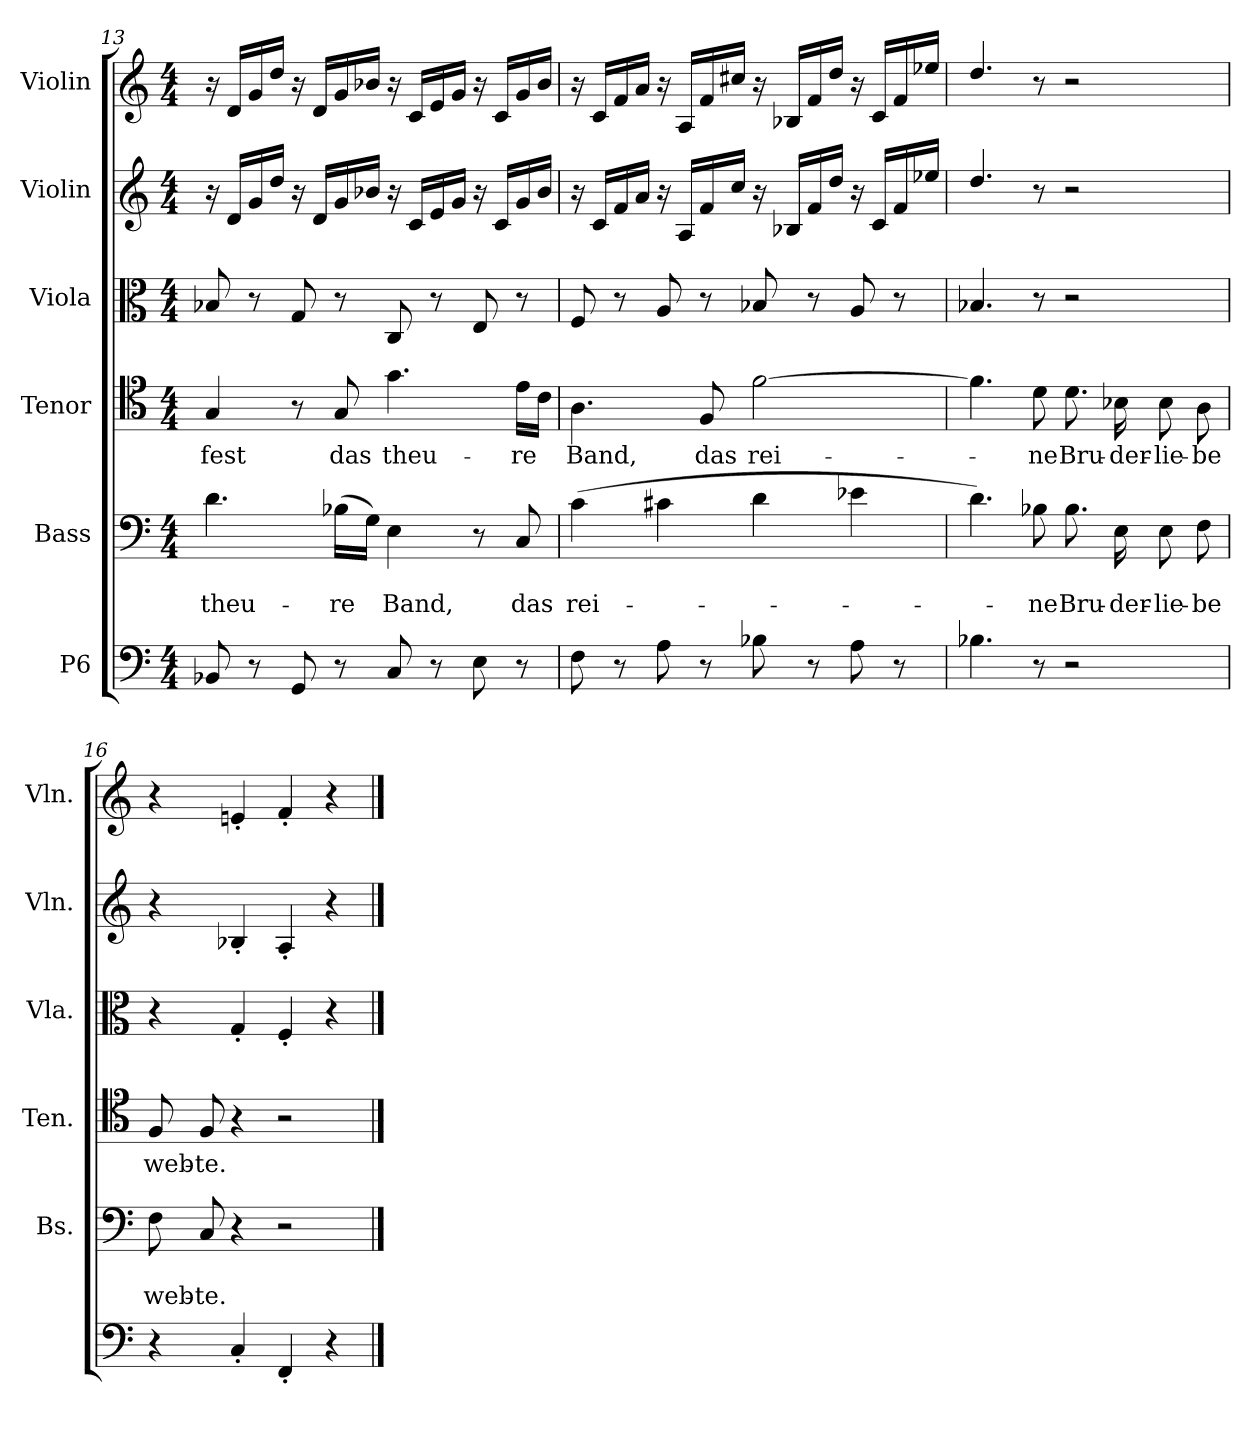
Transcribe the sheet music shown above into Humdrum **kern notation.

**kern	**kern	**text	**text	**kern	**text	**kern	**kern	**kern
*part6	*part5	*part5	*part5	*part4	*part4	*part3	*part2	*part1
*staff6	*staff5	*staff5	*staff5	*staff4	*staff4	*staff3	*staff2	*staff1
*I"P6	*I"Bass	*	*	*I"Tenor	*	*I"Viola	*I"Violin	*I"Violin
*	*I'Bs.	*	*	*I'Ten.	*	*I'Vla.	*I'Vln.	*I'Vln.
*clefF4	*clefF4	*	*	*clefC4	*	*clefC3	*clefG2	*clefG2
*k[]	*k[]	*	*	*k[]	*	*k[]	*k[]	*k[]
*C:	*C:	*	*	*C:	*	*C:	*C:	*C:
*M4/4	*M4/4	*	*	*M4/4	*	*M4/4	*M4/4	*M4/4
=13	=13	=13	=13	=13	=13	=13	=13	=13
!	!	!	!LO:LY:b	!	!LO:LY:b	!	!	!
8BB-X/	4.d\	.	theu-	4G/	fest	8B-X/	16r	16r
.	.	.	.	.	.	.	16d/LL	16d/LL
8r	.	.	.	.	.	8r	16g/	16g/
.	.	.	.	.	.	.	16dd/JJ	16dd/JJ
8GG/	.	.	.	8r	.	8G/	16r	16r
.	.	.	.	.	.	.	16d/LL	16d/LL
!	!	!	!LO:LY:b	!	!LO:LY:b	!	!	!
8r	(>16B-X\LL	.	-re	8G/	das	8r	16g/	16g/
.	16G\JJ)	.	.	.	.	.	16b-X/JJ	16b-X/JJ
!	!	!	!LO:LY:b	!	!LO:LY:b	!	!	!
8C/	4E\	.	Band,	4.g\	theu-	8C/	16r	16r
.	.	.	.	.	.	.	16c/LL	16c/LL
8r	.	.	.	.	.	8r	16e/	16e/
.	.	.	.	.	.	.	16g/JJ	16g/JJ
8E\	8r	.	.	.	.	8E/	16r	16r
.	.	.	.	.	.	.	16c/LL	16c/LL
!	!	!	!LO:LY:b	!	!LO:LY:b	!	!	!
8r	8C/	.	das	16e\LL	-re	8r	16g/	16g/
.	.	.	.	16c\JJ	.	.	16b-/JJ	16b-/JJ
!!LO:LB:g=z
=14	=14	=14	=14	=14	=14	=14	=14	=14
!	!	!	!LO:LY:b	!	!LO:LY:b	!	!	!
8F\	(>4c\	.	rei-	4.A\	Band,	8F/	16r	16r
.	.	.	.	.	.	.	16c/LL	16c/LL
8r	.	.	.	.	.	8r	16f/	16f/
.	.	.	.	.	.	.	16a/JJ	16a/JJ
8A\	4c#X\	.	.	.	.	8A/	16r	16r
.	.	.	.	.	.	.	16A/LL	16A/LL
!	!	!	!	!	!LO:LY:b	!	!	!
8r	.	.	.	8F/	das	8r	16f/	16f/
.	.	.	.	.	.	.	16cc/JJ	16cc#X/JJ
!	!	!	!	!	!LO:LY:b	!	!	!
8B-X\	4d\	.	.	[>2f\	rei-	8B-X/	16r	16r
.	.	.	.	.	.	.	16B-X/LL	16B-X/LL
8r	.	.	.	.	.	8r	16f/	16f/
.	.	.	.	.	.	.	16dd/JJ	16dd/JJ
8A\	4e-X\	.	.	.	.	8A/	16r	16r
.	.	.	.	.	.	.	16c/LL	16c/LL
8r	.	.	.	.	.	8r	16f/	16f/
.	.	.	.	.	.	.	16ee-X/JJ	16ee-X/JJ
=15	=15	=15	=15	=15	=15	=15	=15	=15
4.B-X\	4.d\)	.	.	4.f\]	.	4.B-X/	4.dd/	4.dd/
!	!	!	!LO:LY:b	!	!LO:LY:b	!	!	!
8r	8B-X\	.	-ne	8d\	-ne	8r	8r	8r
!	!	!	!LO:LY:b	!	!LO:LY:b	!	!	!
2r	8.B-\	.	Bru-	8.d\	Bru-	2r	2r	2r
!	!	!	!LO:LY:b	!	!LO:LY:b	!	!	!
.	16E\	.	-der-	16B-X\	-der-	.	.	.
!	!	!	!LO:LY:b	!	!LO:LY:b	!	!	!
.	8E\	.	-lie-	8B-\	-lie-	.	.	.
!	!	!	!LO:LY:b	!	!LO:LY:b	!	!	!
.	8F\	.	-be	8A\	-be	.	.	.
=16	=16	=16	=16	=16	=16	=16	=16	=16
!	!	!	!LO:LY:b	!	!LO:LY:b	!	!	!
4r	8F\	.	web-	8F/	web-	4r	4r	4r
!	!	!	!LO:LY:b	!	!LO:LY:b	!	!	!
.	8C/	.	-te.	8F/	-te.	.	.	.
4C'>/	4r	.	.	4r	.	4G'>/	4B-X'>/	4en'>/
4FF'>/	2r	.	.	2r	.	4F'>/	4A'>/	4f'>/
4r	.	.	.	.	.	4r	4r	4r
==	==	==	==	==	==	==	==	==
*-	*-	*-	*-	*-	*-	*-	*-	*-
